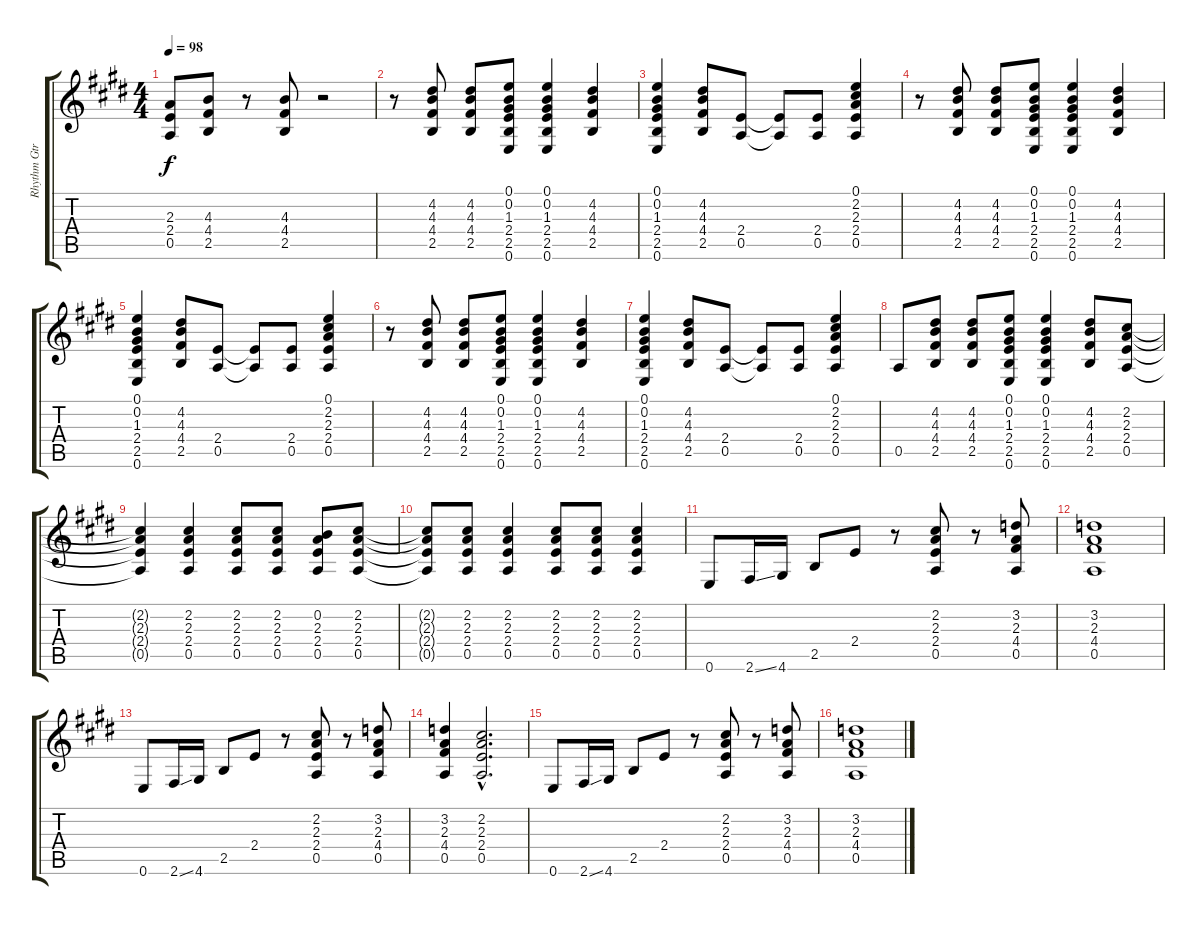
\track ("Rhythm Gtr" "Rhythm Gtr") {instrument distortionguitar}
\staff {score tabs}
\tuning (E4 B3 G3 D3 A2 E2) {hide}
\ts (4 4)
\tempo 98
\clef g2
\ks e
(2.3 2.4 0.5).8{dy f} (4.3 4.4 2.5).8 r.8 (4.3 4.4 2.5).8 r.2 |
r.8 (4.2 4.3 4.4 2.5).8 (4.2 4.3 4.4 2.5).8 (0.1 0.2 1.3 2.4 2.5 0.6).8 (0.1 0.2 1.3 2.4 2.5 0.6).4 (4.2 4.3 4.4 2.5).4 |
(0.1 0.2 1.3 2.4 2.5 0.6).4 (4.2 4.3 4.4 2.5).8 (2.4 0.5).8 (2.4{t} 0.5{t}).8 (2.4 0.5).8 (0.1 2.2 2.3 2.4 0.5).4 |
r.8 (4.2 4.3 4.4 2.5).8 (4.2 4.3 4.4 2.5).8 (0.1 0.2 1.3 2.4 2.5 0.6).8 (0.1 0.2 1.3 2.4 2.5 0.6).4 (4.2 4.3 4.4 2.5).4 |
(0.1 0.2 1.3 2.4 2.5 0.6).4 (4.2 4.3 4.4 2.5).8 (2.4 0.5).8 (2.4{t} 0.5{t}).8 (2.4 0.5).8 (0.1 2.2 2.3 2.4 0.5).4 |
r.8 (4.2 4.3 4.4 2.5).8 (4.2 4.3 4.4 2.5).8 (0.1 0.2 1.3 2.4 2.5 0.6).8 (0.1 0.2 1.3 2.4 2.5 0.6).4 (4.2 4.3 4.4 2.5).4 |
(0.1 0.2 1.3 2.4 2.5 0.6).4 (4.2 4.3 4.4 2.5).8 (2.4 0.5).8 (2.4{t} 0.5{t}).8 (2.4 0.5).8 (0.1 2.2 2.3 2.4 0.5).4 |
0.5.8 (4.2 4.3 4.4 2.5).8 (4.2 4.3 4.4 2.5).8 (0.1 0.2 1.3 2.4 2.5 0.6).8 (0.1 0.2 1.3 2.4 2.5 0.6).4 (4.2 4.3 4.4 2.5).8 (2.2 2.3 2.4 0.5).8 |
(2.2{t} 2.3{t} 2.4{t} 0.5{t}).4 (2.2 2.3 2.4 0.5).4 (2.2 2.3 2.4 0.5).8 (2.2 2.3 2.4 0.5).8 (0.2 2.3 2.4 0.5).8 (2.2 2.3 2.4 0.5).8 |
(2.2{t} 2.3{t} 2.4{t} 0.5{t}).8 (2.2 2.3 2.4 0.5).8 (2.2 2.3 2.4 0.5).4 (2.2 2.3 2.4 0.5).8 (2.2 2.3 2.4 0.5).8 (2.2 2.3 2.4 0.5).4 |
0.6.8 2.6{ss}.16 4.6.16 2.5.8 2.4.8 r.8 (2.2 2.3 2.4 0.5).8 r.8 (3.2 2.3 4.4 0.5).8 |
(3.2 2.3 4.4 0.5).1 |
0.6.8 2.6{ss}.16 4.6.16 2.5.8 2.4.8 r.8 (2.2 2.3 2.4 0.5).8 r.8 (3.2 2.3 4.4 0.5).8 |
(3.2 2.3 4.4 0.5).4 (2.2{hac} 2.3{hac} 2.4{hac} 0.5{hac}).2{d} |
0.6.8 2.6{ss}.16 4.6.16 2.5.8 2.4.8 r.8 (2.2 2.3 2.4 0.5).8 r.8 (3.2 2.3 4.4 0.5).8 |
(3.2 2.3 4.4 0.5).1
